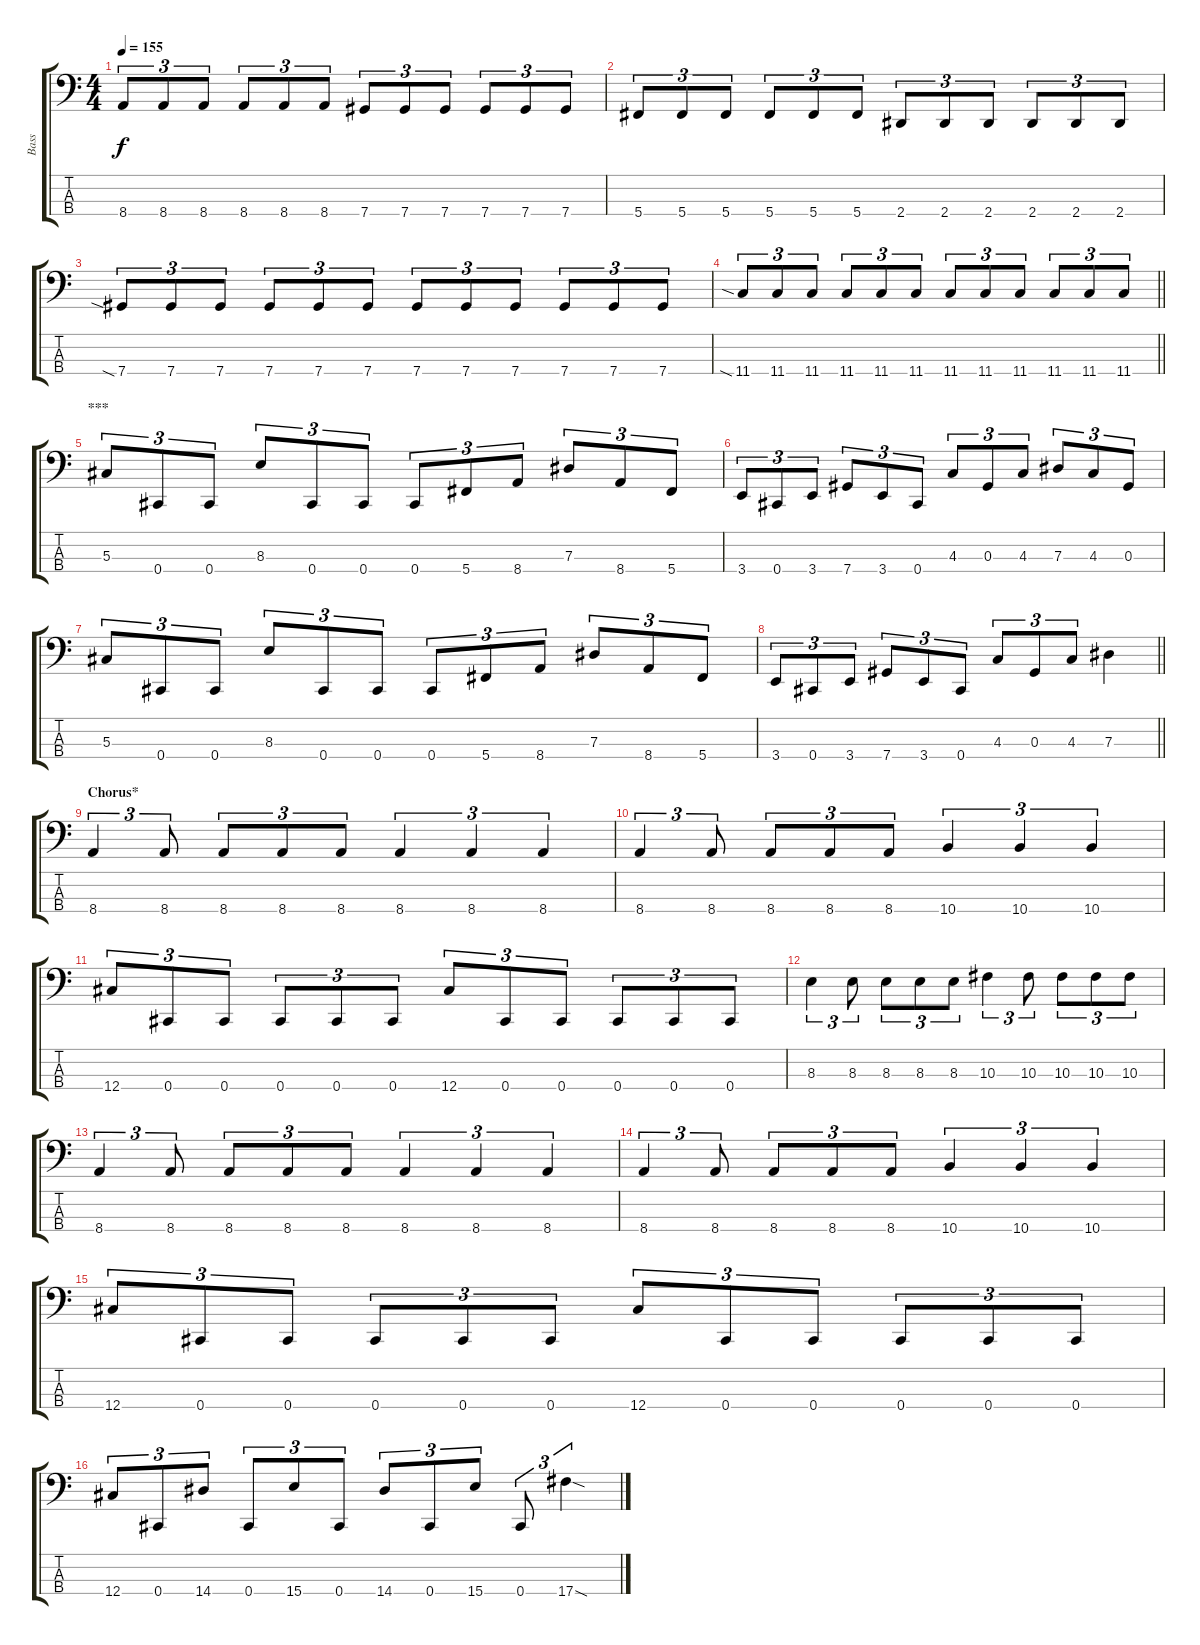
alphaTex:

\track ("Bass" "Bass") {instrument electricbasspick}
\staff {score tabs}
\tuning (Gb2 Db2 Ab1 Db1) {hide}
\ts (4 4)
\tempo 155
\clef f4
\ks c
8.4.8{tu (3 2) dy f} 8.4.8{tu (3 2)} 8.4.8{tu (3 2)} 8.4.8{tu (3 2)} 8.4.8{tu (3 2)} 8.4.8{tu (3 2)} 7.4.8{tu (3 2)} 7.4.8{tu (3 2)} 7.4.8{tu (3 2)} 7.4.8{tu (3 2)} 7.4.8{tu (3 2)} 7.4.8{tu (3 2)} |
5.4.8{tu (3 2)} 5.4.8{tu (3 2)} 5.4.8{tu (3 2)} 5.4.8{tu (3 2)} 5.4.8{tu (3 2)} 5.4.8{tu (3 2)} 2.4.8{tu (3 2)} 2.4.8{tu (3 2)} 2.4.8{tu (3 2)} 2.4.8{tu (3 2)} 2.4.8{tu (3 2)} 2.4.8{tu (3 2)} |
7.4{sia}.8{tu (3 2)} 7.4.8{tu (3 2)} 7.4.8{tu (3 2)} 7.4.8{tu (3 2)} 7.4.8{tu (3 2)} 7.4.8{tu (3 2)} 7.4.8{tu (3 2)} 7.4.8{tu (3 2)} 7.4.8{tu (3 2)} 7.4.8{tu (3 2)} 7.4.8{tu (3 2)} 7.4.8{tu (3 2)} |
\barLineRight lightlight
11.4{sia}.8{tu (3 2)} 11.4.8{tu (3 2)} 11.4.8{tu (3 2)} 11.4.8{tu (3 2)} 11.4.8{tu (3 2)} 11.4.8{tu (3 2)} 11.4.8{tu (3 2)} 11.4.8{tu (3 2)} 11.4.8{tu (3 2)} 11.4.8{tu (3 2)} 11.4.8{tu (3 2)} 11.4.8{tu (3 2)} |
\section ("" "***")
5.3.8{tu (3 2)} 0.4.8{tu (3 2)} 0.4.8{tu (3 2)} 8.3.8{tu (3 2)} 0.4.8{tu (3 2)} 0.4.8{tu (3 2)} 0.4.8{tu (3 2)} 5.4.8{tu (3 2)} 8.4.8{tu (3 2)} 7.3.8{tu (3 2)} 8.4.8{tu (3 2)} 5.4.8{tu (3 2)} |
3.4.8{tu (3 2)} 0.4.8{tu (3 2)} 3.4.8{tu (3 2)} 7.4.8{tu (3 2)} 3.4.8{tu (3 2)} 0.4.8{tu (3 2)} 4.3.8{tu (3 2)} 0.3.8{tu (3 2)} 4.3.8{tu (3 2)} 7.3.8{tu (3 2)} 4.3.8{tu (3 2)} 0.3.8{tu (3 2)} |
5.3.8{tu (3 2)} 0.4.8{tu (3 2)} 0.4.8{tu (3 2)} 8.3.8{tu (3 2)} 0.4.8{tu (3 2)} 0.4.8{tu (3 2)} 0.4.8{tu (3 2)} 5.4.8{tu (3 2)} 8.4.8{tu (3 2)} 7.3.8{tu (3 2)} 8.4.8{tu (3 2)} 5.4.8{tu (3 2)} |
\barLineRight lightlight
3.4.8{tu (3 2)} 0.4.8{tu (3 2)} 3.4.8{tu (3 2)} 7.4.8{tu (3 2)} 3.4.8{tu (3 2)} 0.4.8{tu (3 2)} 4.3.8{tu (3 2)} 0.3.8{tu (3 2)} 4.3.8{tu (3 2)} 7.3.4 |
\section ("" "Chorus*")
8.4.4{tu (3 2)} 8.4.8{tu (3 2)} 8.4.8{tu (3 2)} 8.4.8{tu (3 2)} 8.4.8{tu (3 2)} 8.4.4{tu (3 2)} 8.4.4{tu (3 2)} 8.4.4{tu (3 2)} |
8.4.4{tu (3 2)} 8.4.8{tu (3 2)} 8.4.8{tu (3 2)} 8.4.8{tu (3 2)} 8.4.8{tu (3 2)} 10.4.4{tu (3 2)} 10.4.4{tu (3 2)} 10.4.4{tu (3 2)} |
12.4.8{tu (3 2)} 0.4.8{tu (3 2)} 0.4.8{tu (3 2)} 0.4.8{tu (3 2)} 0.4.8{tu (3 2)} 0.4.8{tu (3 2)} 12.4.8{tu (3 2)} 0.4.8{tu (3 2)} 0.4.8{tu (3 2)} 0.4.8{tu (3 2)} 0.4.8{tu (3 2)} 0.4.8{tu (3 2)} |
8.3.4{tu (3 2)} 8.3.8{tu (3 2)} 8.3.8{tu (3 2)} 8.3.8{tu (3 2)} 8.3.8{tu (3 2)} 10.3.4{tu (3 2)} 10.3.8{tu (3 2)} 10.3.8{tu (3 2)} 10.3.8{tu (3 2)} 10.3.8{tu (3 2)} |
8.4.4{tu (3 2)} 8.4.8{tu (3 2)} 8.4.8{tu (3 2)} 8.4.8{tu (3 2)} 8.4.8{tu (3 2)} 8.4.4{tu (3 2)} 8.4.4{tu (3 2)} 8.4.4{tu (3 2)} |
8.4.4{tu (3 2)} 8.4.8{tu (3 2)} 8.4.8{tu (3 2)} 8.4.8{tu (3 2)} 8.4.8{tu (3 2)} 10.4.4{tu (3 2)} 10.4.4{tu (3 2)} 10.4.4{tu (3 2)} |
12.4.8{tu (3 2)} 0.4.8{tu (3 2)} 0.4.8{tu (3 2)} 0.4.8{tu (3 2)} 0.4.8{tu (3 2)} 0.4.8{tu (3 2)} 12.4.8{tu (3 2)} 0.4.8{tu (3 2)} 0.4.8{tu (3 2)} 0.4.8{tu (3 2)} 0.4.8{tu (3 2)} 0.4.8{tu (3 2)} |
12.4.8{tu (3 2)} 0.4.8{tu (3 2)} 14.4.8{tu (3 2)} 0.4.8{tu (3 2)} 15.4.8{tu (3 2)} 0.4.8{tu (3 2)} 14.4.8{tu (3 2)} 0.4.8{tu (3 2)} 15.4.8{tu (3 2)} 0.4.8{tu (3 2)} 17.4{sod}.4{tu (3 2)}
